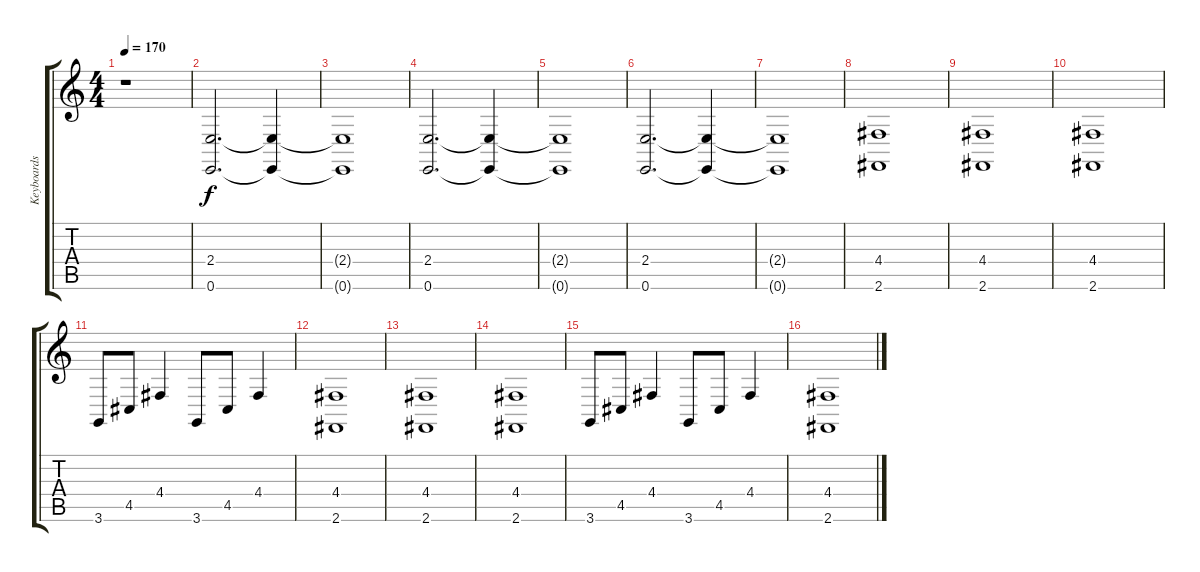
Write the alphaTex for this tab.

\track ("Keyboards 2" "Keyboards ") {instrument stringensemble1}
\staff {score tabs}
\tuning (E4 B3 G3 D3 A2 E2) {hide}
\ts (4 4)
\tempo 170
\clef g2
\ks c
r.1{dy f} |
(2.4 0.6).2{d} (2.4{t} 0.6{t}).4 |
(2.4{t} 0.6{t}).1 |
(2.4 0.6).2{d} (2.4{t} 0.6{t}).4 |
(2.4{t} 0.6{t}).1 |
(2.4 0.6).2{d} (2.4{t} 0.6{t}).4 |
(2.4{t} 0.6{t}).1 |
(4.4 2.6).1 |
(4.4 2.6).1 |
(4.4 2.6).1 |
3.6.8 4.5.8 4.4.4 3.6.8 4.5.8 4.4.4 |
(4.4 2.6).1 |
(4.4 2.6).1 |
(4.4 2.6).1 |
3.6.8 4.5.8 4.4.4 3.6.8 4.5.8 4.4.4 |
(4.4 2.6).1
